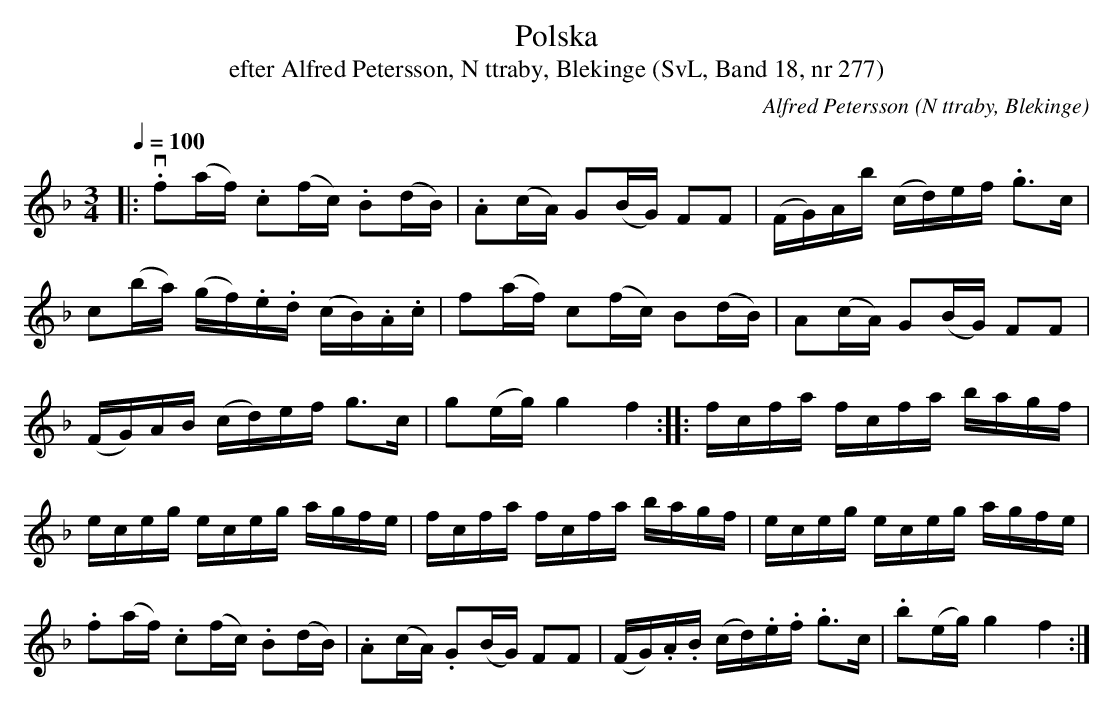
X:1
T:Polska
T:efter Alfred Petersson, N ttraby, Blekinge (SvL, Band 18, nr 277)
O:N ttraby, Blekinge
C:Alfred Petersson
M:3/4
L:1/16
Q:1/4=100
K:F
|:v.f2(af) .c2(fc) .B2(dB)|.A2(cA) G2(BG) F2F2|(FG)Ab (cd)ef .g3c|
c2(ba) (gf).e.d (cB).A.c|f2(af) c2(fc) B2(dB)|A2(cA) G2(BG) F2F2|
(FG)AB (cd)ef g3c|g2(eg) g4 f4::fcfa fcfa bagf|
eceg eceg agfe|fcfa fcfa bagf|eceg eceg agfe|
.f2(af) .c2(fc) .B2(dB)|.A2(cA) .G2(BG) F2F2|(FG).A.B (cd).e.f .g3c|.b2(eg) g4 f4:|
